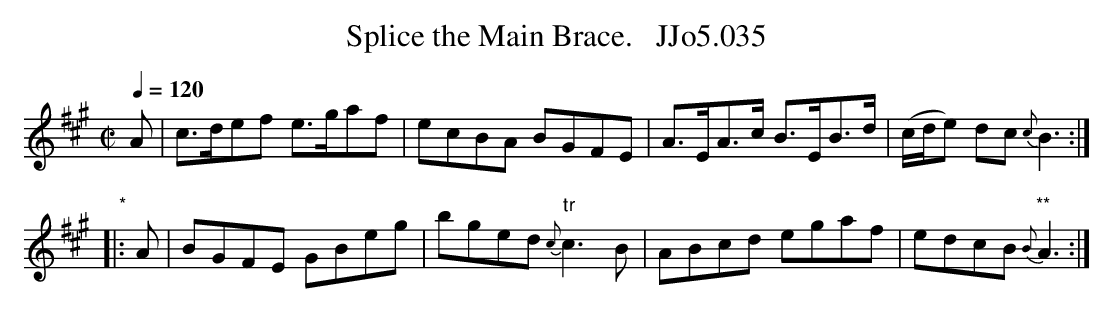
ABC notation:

X:1
T:Splice the Main Brace.   JJo5.035
M:C|
L:1/8
Q:1/4=120
K:A
A|c>def e>gaf|ecBA BGFE|A>EA>c B>EB>d|(c/d/e) dc {c}B3 :|
"*"|: A|BGFE GBeg|bged {c}"tr"c3B|ABcd egaf|edcB {B}"**"A3 :|
